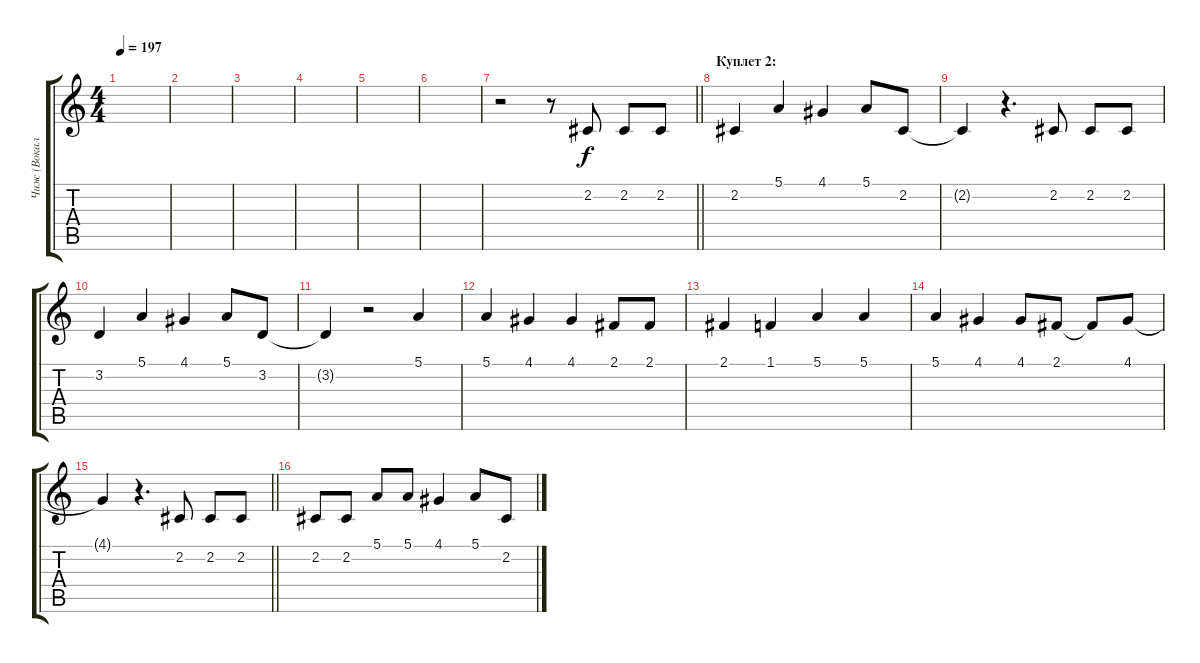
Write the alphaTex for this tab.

\track ("Чиж (Вокал)" "Чиж (Вокал") {instrument tenorsax}
\staff {score tabs}
\tuning (E4 B3 G3 D3 A2 E2) {hide}
\ts (4 4)
\tempo 197
\clef g2
\ks c
|
|
|
|
|
|
\barLineRight lightlight
r.2 r.8 2.2.8 2.2.8 2.2.8 |
\section ("" "Куплет 2:")
2.2.4 5.1.4 4.1.4 5.1.8 2.2.8 |
2.2{t}.4 r.4{d} 2.2.8 2.2.8 2.2.8 |
3.2.4 5.1.4 4.1.4 5.1.8 3.2.8 |
3.2{t}.4 r.2 5.1.4 |
5.1.4 4.1.4 4.1.4 2.1.8 2.1.8 |
2.1.4 1.1.4 5.1.4 5.1.4 |
5.1.4 4.1.4 4.1.8 2.1.8 2.1{t}.8 4.1.8 |
\barLineRight lightlight
4.1{t}.4 r.4{d} 2.2.8 2.2.8 2.2.8 |
2.2.8 2.2.8 5.1.8 5.1.8 4.1.4 5.1.8 2.2.8
